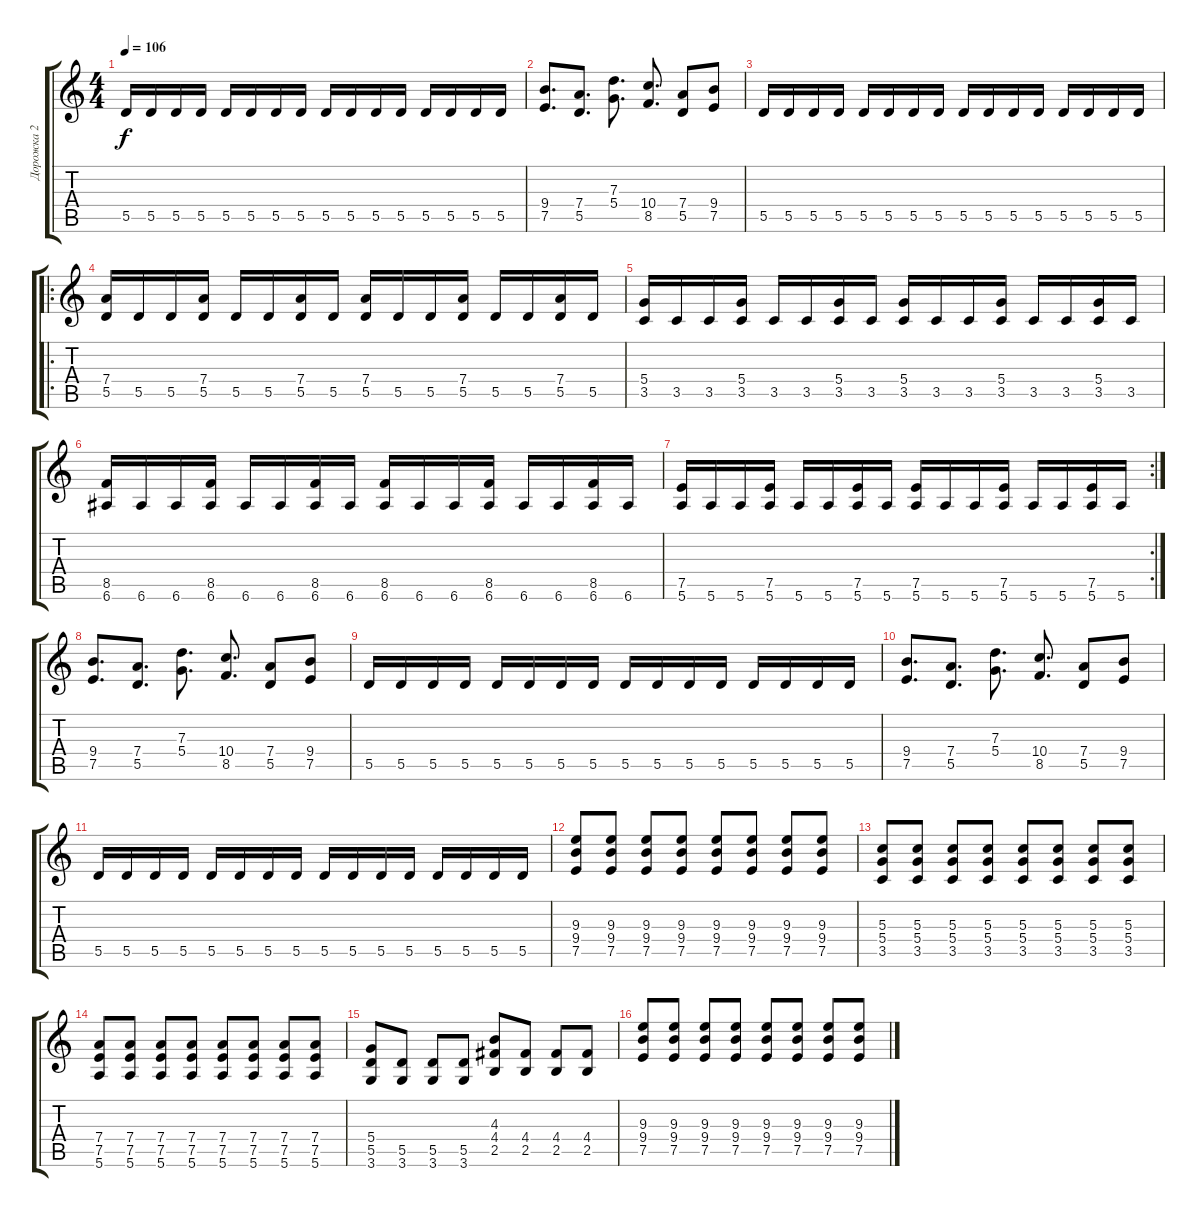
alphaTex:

\track ("Дорожка 2" "Дорожка 2") {instrument distortionguitar}
\staff {score tabs}
\tuning (E4 B3 G3 D3 A2 E2) {hide}
\ts (4 4)
\tempo 106
\clef g2
\ks c
5.5.16{dy f} 5.5.16 5.5.16 5.5.16 5.5.16 5.5.16 5.5.16 5.5.16 5.5.16 5.5.16 5.5.16 5.5.16 5.5.16 5.5.16 5.5.16 5.5.16 |
(9.4 7.5).8{d} (7.4 5.5).8{d} (7.3 5.4).8{d} (10.4 8.5).8{d} (7.4 5.5).8 (9.4 7.5).8 |
5.5.16 5.5.16 5.5.16 5.5.16 5.5.16 5.5.16 5.5.16 5.5.16 5.5.16 5.5.16 5.5.16 5.5.16 5.5.16 5.5.16 5.5.16 5.5.16 |
\ro
(7.4 5.5).16 5.5.16 5.5.16 (7.4 5.5).16 5.5.16 5.5.16 (7.4 5.5).16 5.5.16 (7.4 5.5).16 5.5.16 5.5.16 (7.4 5.5).16 5.5.16 5.5.16 (7.4 5.5).16 5.5.16 |
(5.4 3.5).16 3.5.16 3.5.16 (5.4 3.5).16 3.5.16 3.5.16 (5.4 3.5).16 3.5.16 (5.4 3.5).16 3.5.16 3.5.16 (5.4 3.5).16 3.5.16 3.5.16 (5.4 3.5).16 3.5.16 |
(8.5 6.6).16 6.6.16 6.6.16 (8.5 6.6).16 6.6.16 6.6.16 (8.5 6.6).16 6.6.16 (8.5 6.6).16 6.6.16 6.6.16 (8.5 6.6).16 6.6.16 6.6.16 (8.5 6.6).16 6.6.16 |
\rc 2
(7.5 5.6).16 5.6.16 5.6.16 (7.5 5.6).16 5.6.16 5.6.16 (7.5 5.6).16 5.6.16 (7.5 5.6).16 5.6.16 5.6.16 (7.5 5.6).16 5.6.16 5.6.16 (7.5 5.6).16 5.6.16 |
(9.4 7.5).8{d} (7.4 5.5).8{d} (7.3 5.4).8{d} (10.4 8.5).8{d} (7.4 5.5).8 (9.4 7.5).8 |
5.5.16 5.5.16 5.5.16 5.5.16 5.5.16 5.5.16 5.5.16 5.5.16 5.5.16 5.5.16 5.5.16 5.5.16 5.5.16 5.5.16 5.5.16 5.5.16 |
(9.4 7.5).8{d} (7.4 5.5).8{d} (7.3 5.4).8{d} (10.4 8.5).8{d} (7.4 5.5).8 (9.4 7.5).8 |
5.5.16 5.5.16 5.5.16 5.5.16 5.5.16 5.5.16 5.5.16 5.5.16 5.5.16 5.5.16 5.5.16 5.5.16 5.5.16 5.5.16 5.5.16 5.5.16 |
(9.3 9.4 7.5).8 (9.3 9.4 7.5).8 (9.3 9.4 7.5).8 (9.3 9.4 7.5).8 (9.3 9.4 7.5).8 (9.3 9.4 7.5).8 (9.3 9.4 7.5).8 (9.3 9.4 7.5).8 |
(5.3 5.4 3.5).8 (5.3 5.4 3.5).8 (5.3 5.4 3.5).8 (5.3 5.4 3.5).8 (5.3 5.4 3.5).8 (5.3 5.4 3.5).8 (5.3 5.4 3.5).8 (5.3 5.4 3.5).8 |
(7.4 7.5 5.6).8 (7.4 7.5 5.6).8 (7.4 7.5 5.6).8 (7.4 7.5 5.6).8 (7.4 7.5 5.6).8 (7.4 7.5 5.6).8 (7.4 7.5 5.6).8 (7.4 7.5 5.6).8 |
(5.4 5.5 3.6).8 (5.5 3.6).8 (5.5 3.6).8 (5.5 3.6).8 (4.3 4.4 2.5).8 (4.4 2.5).8 (4.4 2.5).8 (4.4 2.5).8 |
(9.3 9.4 7.5).8 (9.3 9.4 7.5).8 (9.3 9.4 7.5).8 (9.3 9.4 7.5).8 (9.3 9.4 7.5).8 (9.3 9.4 7.5).8 (9.3 9.4 7.5).8 (9.3 9.4 7.5).8
